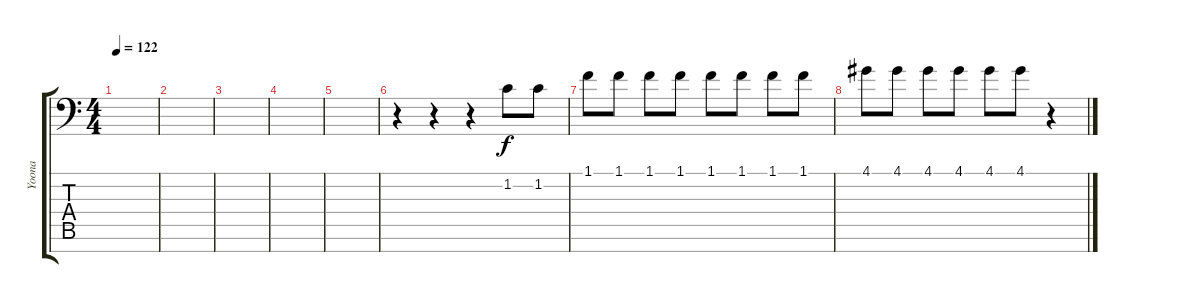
\track ("Yoona" "Yoona") {instrument altosax}
\staff {score tabs}
\tuning (E4 B3 G3 D3 A2 E2 C-1) {hide}
\ts (4 4)
\tempo 122
\clef f4
\ks c
|
|
|
|
|
r.4 r.4 r.4 1.2.8 1.2.8 |
1.1.8 1.1.8 1.1.8 1.1.8 1.1.8 1.1.8 1.1.8 1.1.8 |
4.1.8 4.1.8 4.1.8 4.1.8 4.1.8 4.1.8 r.4
